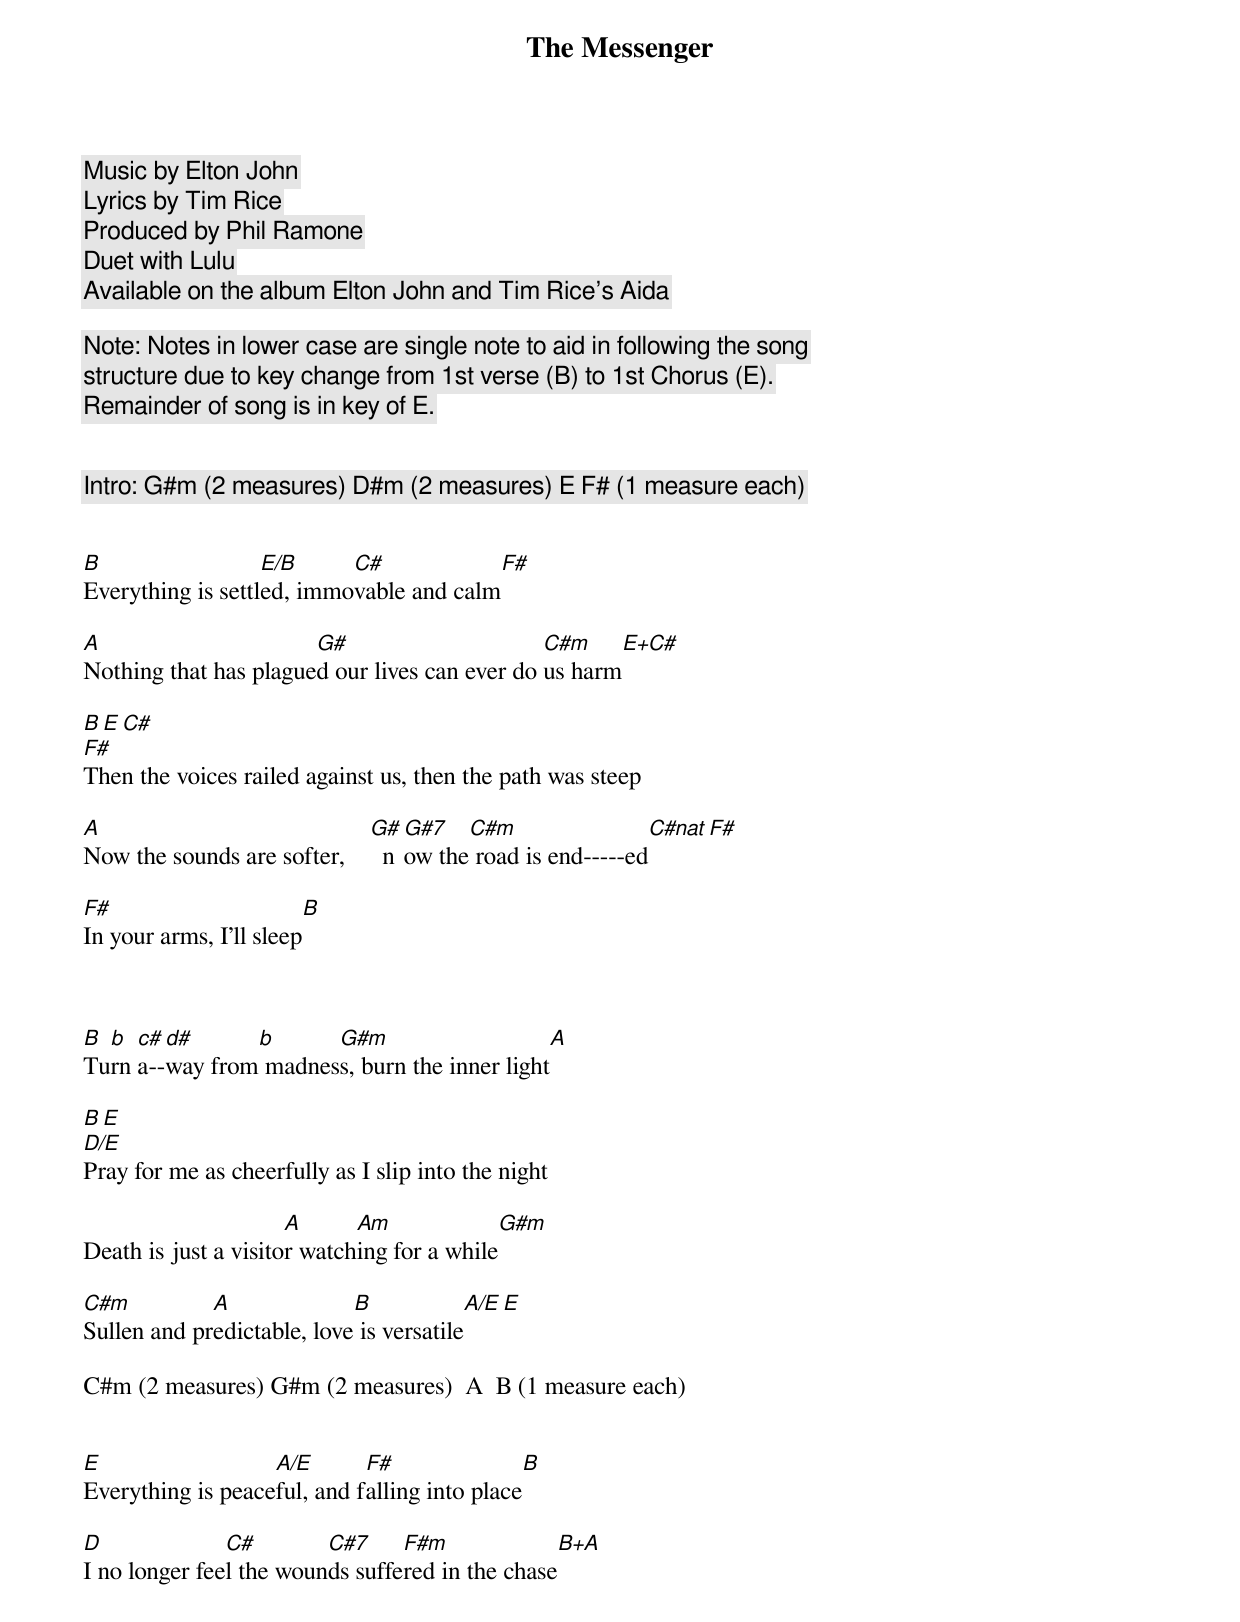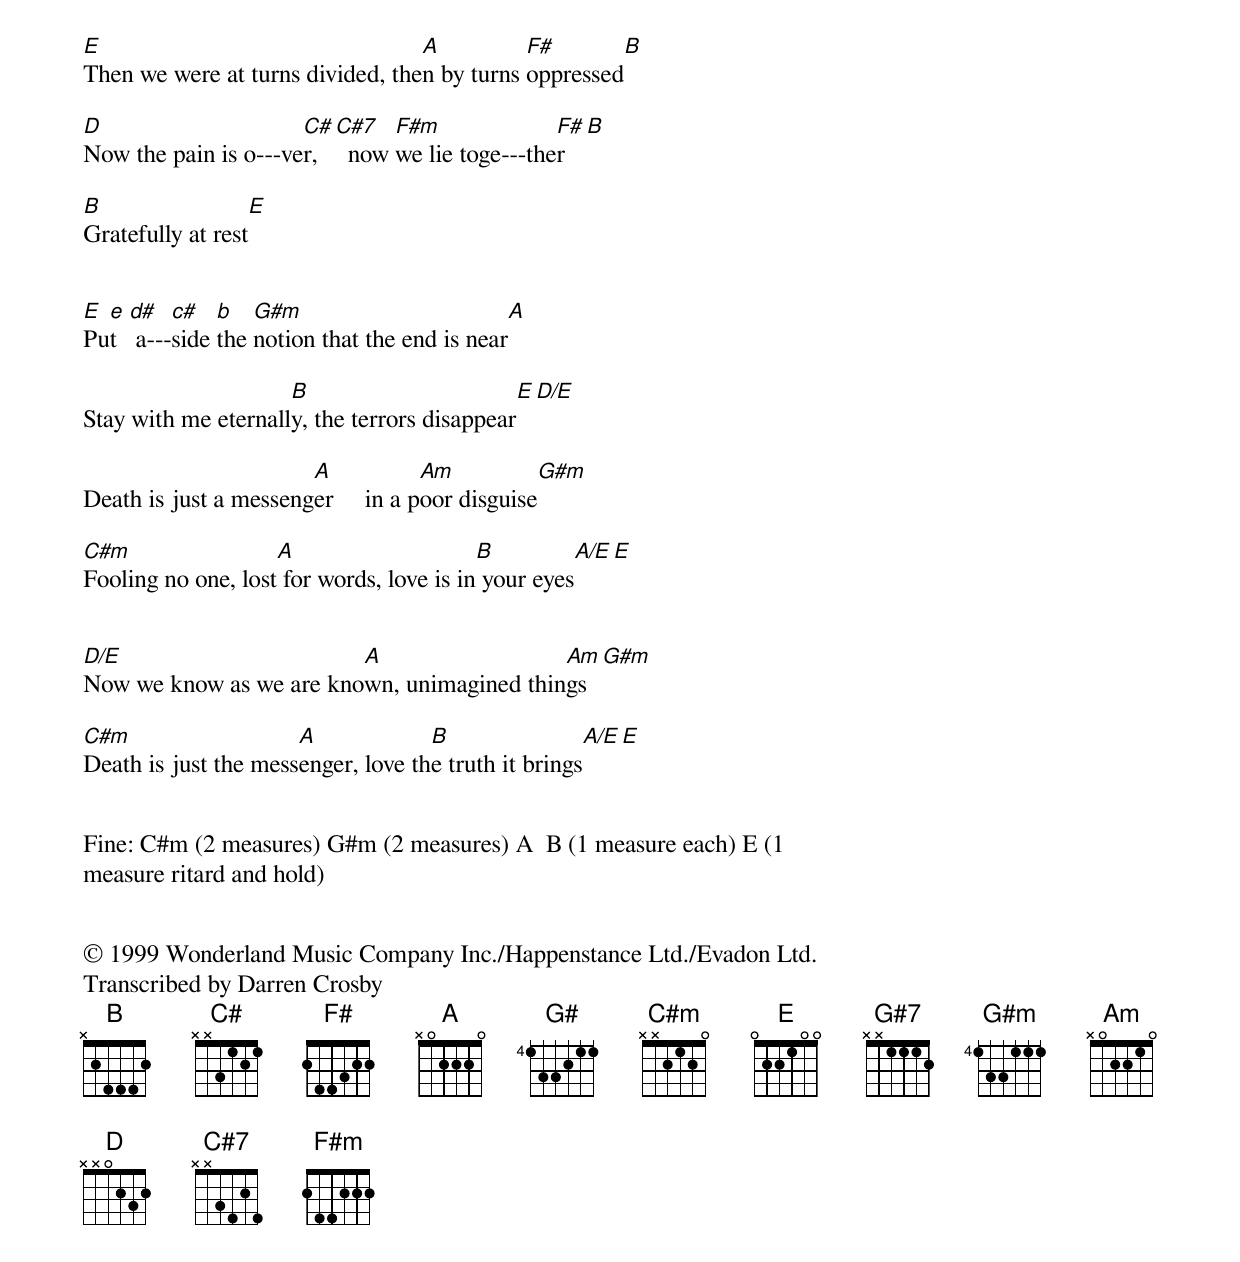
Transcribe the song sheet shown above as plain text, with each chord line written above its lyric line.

The Messenger


Music by Elton John
Lyrics by Tim Rice
Produced by Phil Ramone
Duet with Lulu
Available on the album Elton John and Tim Rice's Aida

Note: Notes in lower case are single note to aid in following the song
structure due to key change from 1st verse (B) to 1st Chorus (E).
Remainder of song is in key of E.


Intro: G#m (2 measures) D#m (2 measures) E F# (1 measure each)


B                  E/B     C#                    F#
Everything is settled, immovable and calm

A                      G#                      C#m                E+C#
Nothing that has plagued our lives can ever do us harm

B                              E              C#
F#
Then the voices railed against us, then the path was steep

A                             G# G#7   C#m                C#nat    F#
Now the sounds are softer,      now the road is end-----ed

F#                      B
In your arms, I'll sleep



B b  c# d#      b      G#m                           A
Turn a--way from madness, burn the inner light

                       B                                      E
D/E
Pray for me as cheerfully as I slip into the night

                      A      Am                   G#m
Death is just a visitor watching for a while

C#m          A              B                 A/E   E
Sullen and predictable, love is versatile

C#m (2 measures) G#m (2 measures)  A  B (1 measure each)


E                  A/E       F#                   B
Everything is peaceful, and falling into place

D              C#        C#7     F#m                 B+A
I no longer feel the wounds suffered in the chase

E                                 A          F#                      B
Then we were at turns divided, then by turns oppressed

D                     C#  C#7   F#m              F#   B
Now the pain is o---ver,    now we lie toge---ther

B                 E
Gratefully at rest


E e  d#   c#   b   G#m                        A
Put   a---side the notion that the end is near

                     B                                      E      D/E
Stay with me eternally, the terrors disappear

                       A            Am                   G#m
Death is just a messenger     in a poor disguise

C#m                 A                     B                   A/E   E
Fooling no one, lost for words, love is in your eyes


D/E                      A                  Am               G#m
Now we know as we are known, unimagined things

C#m                   A             B                      A/E      E
Death is just the messenger, love the truth it brings


Fine: C#m (2 measures) G#m (2 measures) A  B (1 measure each) E (1
measure ritard and hold)


© 1999 Wonderland Music Company Inc./Happenstance Ltd./Evadon Ltd.
Transcribed by Darren Crosby
